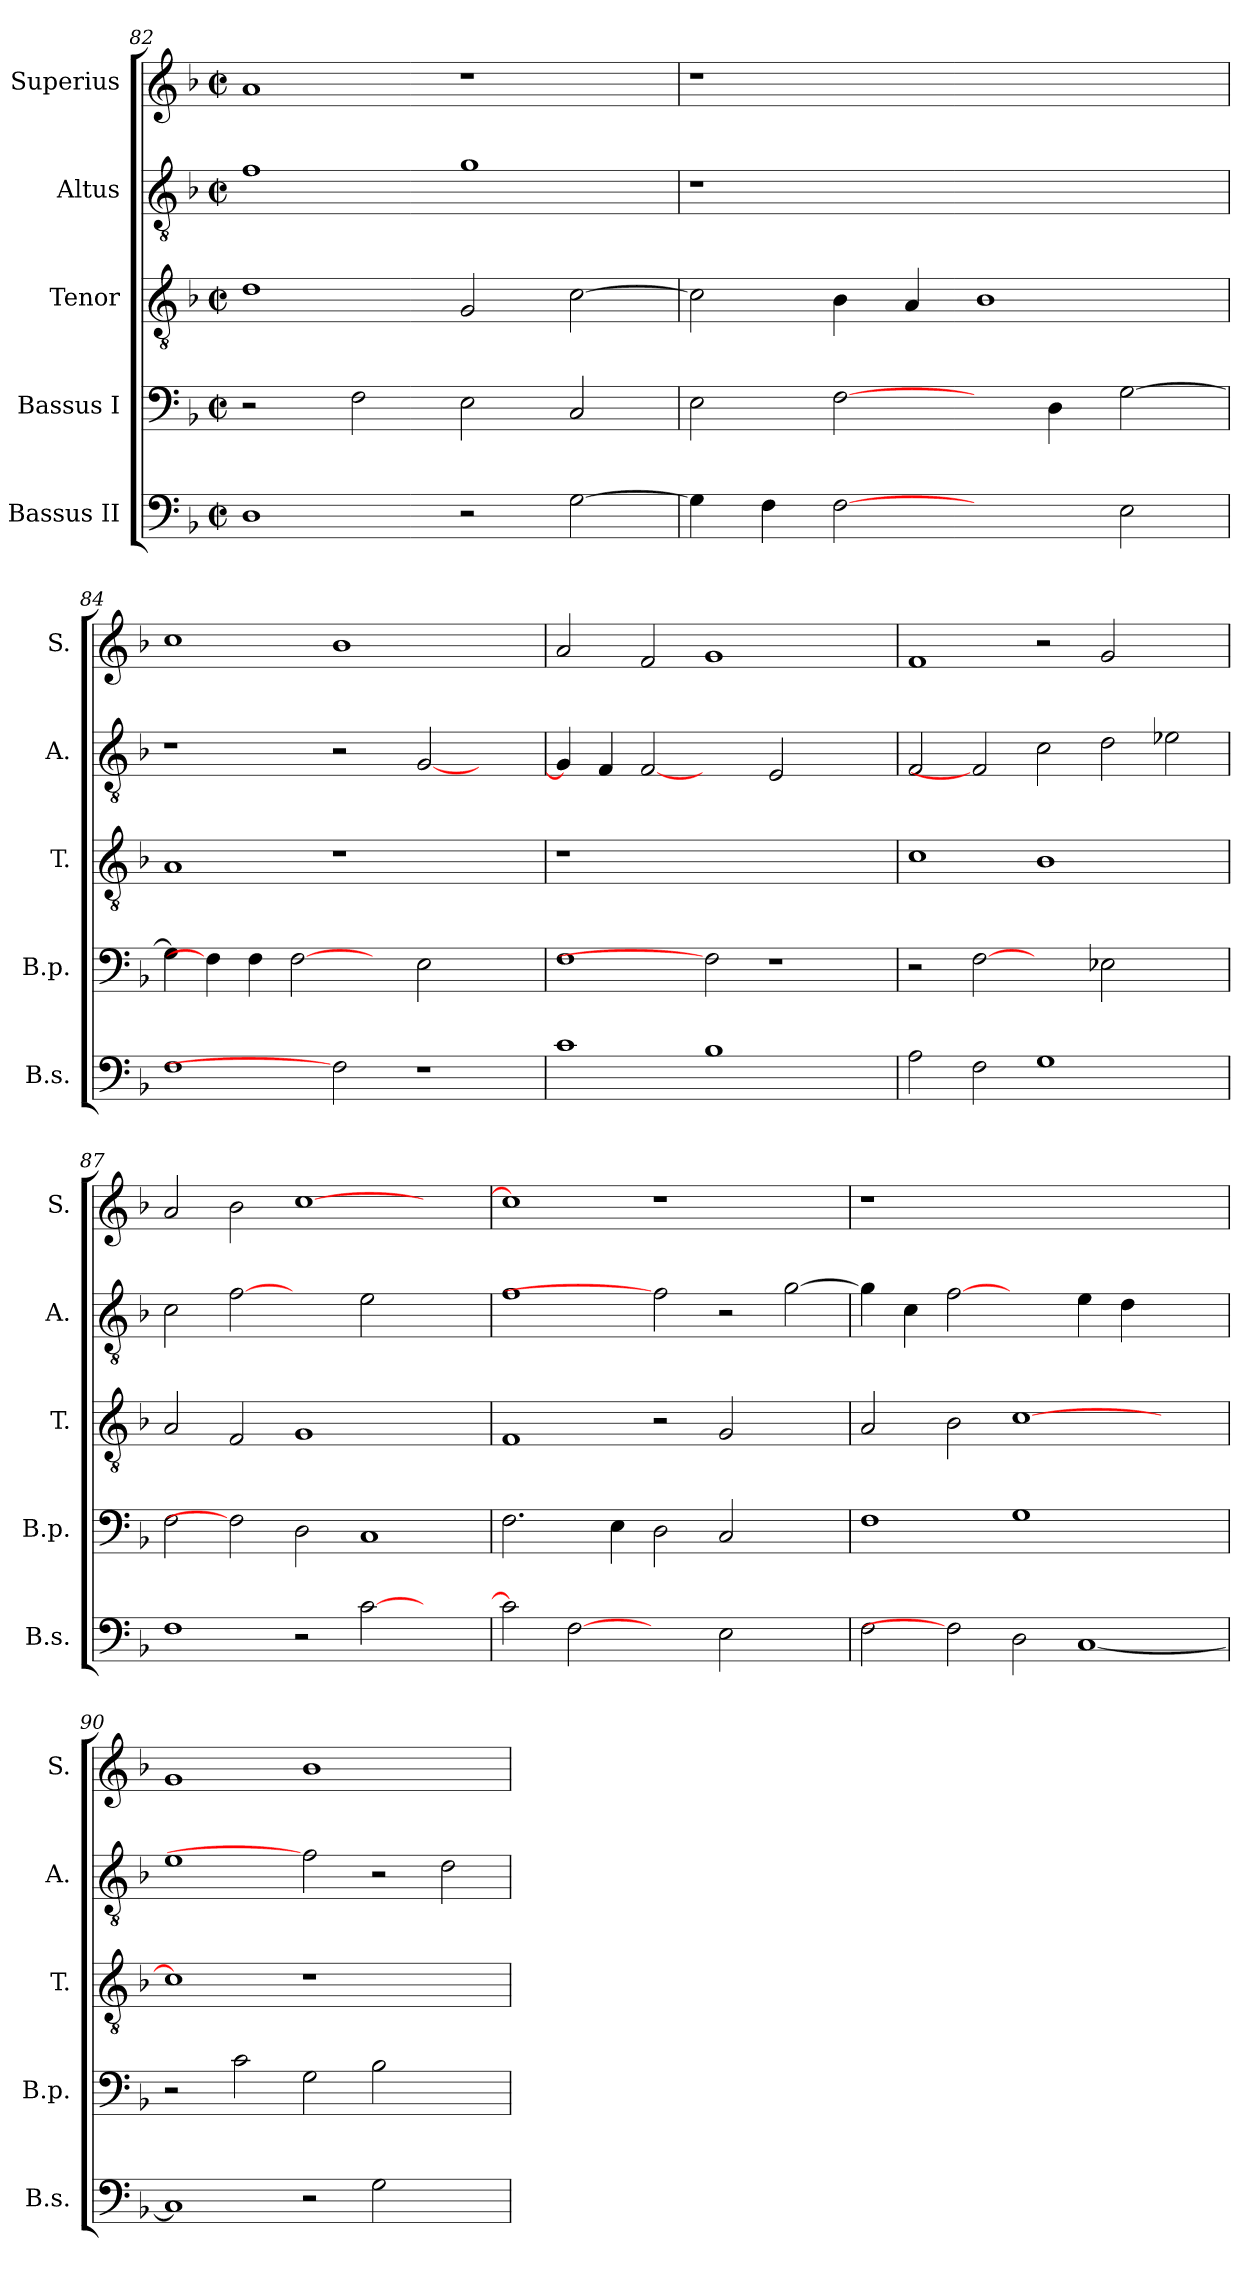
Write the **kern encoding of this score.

**kern	**kern	**kern	**kern	**kern
*part5	*part4	*part3	*part2	*part1
*staff5	*staff4	*staff3	*staff2	*staff1
*I"Bassus II	*I"Bassus I	*I"Tenor	*I"Altus	*I"Superius
*I'B.s.	*I'B.p.	*I'T.	*I'A.	*I'S.
*clefF4	*clefF4	*clefGv2	*clefGv2	*clefG2
*	*	*ITrd7c12	*ITrd7c12	*
*k[b-]	*k[b-]	*k[b-]	*k[b-]	*k[b-]
*F:	*F:	*F:	*F:	*F:
*M2/2	*M2/2	*M2/2	*M2/2	*M2/2
*met(c|)	*met(c|)	*met(c|)	*met(c|)	*met(c|)
=82	=82	=82	=82	=82
1Di	2r	1Di	1Fi	1ai
.	2Fi\	.	.	.
2r	2Ei\	2GGi/	1Gi	1r
[>2Gi\	2Ci/	[>2Ci\	.	.
=83	=83	=83	=83	=83
!	!	!	!LO:N:vis=1	!LO:N:vis=1
4Gi\]	2Ei\	2Ci\]	1r	1r
4Fi\	.	.	.	.
[2Fi	[2Fi\	4BB-i\	.	.
.	.	4AAi/	.	.
2ryy	4ryy	1BB-i	1ryy	1ryy
.	4Di\	.	.	.
2Ei\	[>2Gi\	.	.	.
=84	=84	=84	=84	=84
1Fi	4Gi\]	1AAi	1r	1cci
.	4Fi\]	.	.	.
.	4Fi\	.	.	.
.	[2Fi	.	.	.
2Fi]	.	1r	2r	1b-i
.	4ryy	.	.	.
1r	2Ei\	.	[<2GGi/	.
.	2ryy	2ryy	2ryy	2ryy
!!LO:LB:g=z
=85	=85	=85	=85	=85
!	!	!LO:N:vis=1	!	!
1ci	1Fi	1r	4GGi/]	2ai/
.	.	.	4FFi/	.
.	.	.	[2FFi	2fi/
1B-i	2Fi]	1.ryy	2ryy	1gi
.	1r	.	2EEi/	.
2ryy	.	.	2ryy	2ryy
=86	=86	=86	=86	=86
2Ai\	2r	1Ci	2FFi/	1fi
2Fi\	[2Fi	.	2FFi]	.
1Gi	2ryy	1BB-i	2Ci\	2r
.	2E-Xi\	.	2Di\	2gi/
2ryy	2ryy	2ryy	2E-Xi\	2ryy
=87	=87	=87	=87	=87
1Fi	2Fi\	2AAi/	2Ci\	2ai/
.	2Fi]	2FFi/	[2Fi	2b-i\
2r	2Di\	1GGi	2ryy	[>1cci
[>2ci\	1Ci	.	2Ei\	.
2ryy	.	2ryy	2ryy	2ryy
=88	=88	=88	=88	=88
2ci\]	2.Fi\	1FFi	1Fi	1cci]
[2Fi	.	.	.	.
.	4Ei\	.	.	.
2ryy	2Di\	2r	2Fi]	1r
2Ei\	2Ci/	2GGi/	2r	.
2ryy	2ryy	2ryy	[>2Gi\	2ryy
=89	=89	=89	=89	=89
!	!	!	!	!LO:N:vis=1
2Fi\	1Fi	2AAi/	4Gi\]	1r
.	.	.	4Ci\	.
2Fi]	.	2BB-i\	[2Fi	.
2Di\	1Gi	[>1Ci	2ryy	1.ryy
[<1Ci	.	.	4Ei\	.
.	.	.	4Di\	.
.	2ryy	2ryy	2ryy	.
!!LO:PB:g=z
=90	=90	=90	=90	=90
1Ci]	2r	1Ci]	1Ei	1gi
.	2ci\	.	.	.
2r	2Gi\	1r	2Fi]	1b-i
2Gi\	2B-i\	.	2r	.
2ryy	2ryy	2ryy	2Di\	2ryy
=	=	=	=	=
*-	*-	*-	*-	*-
